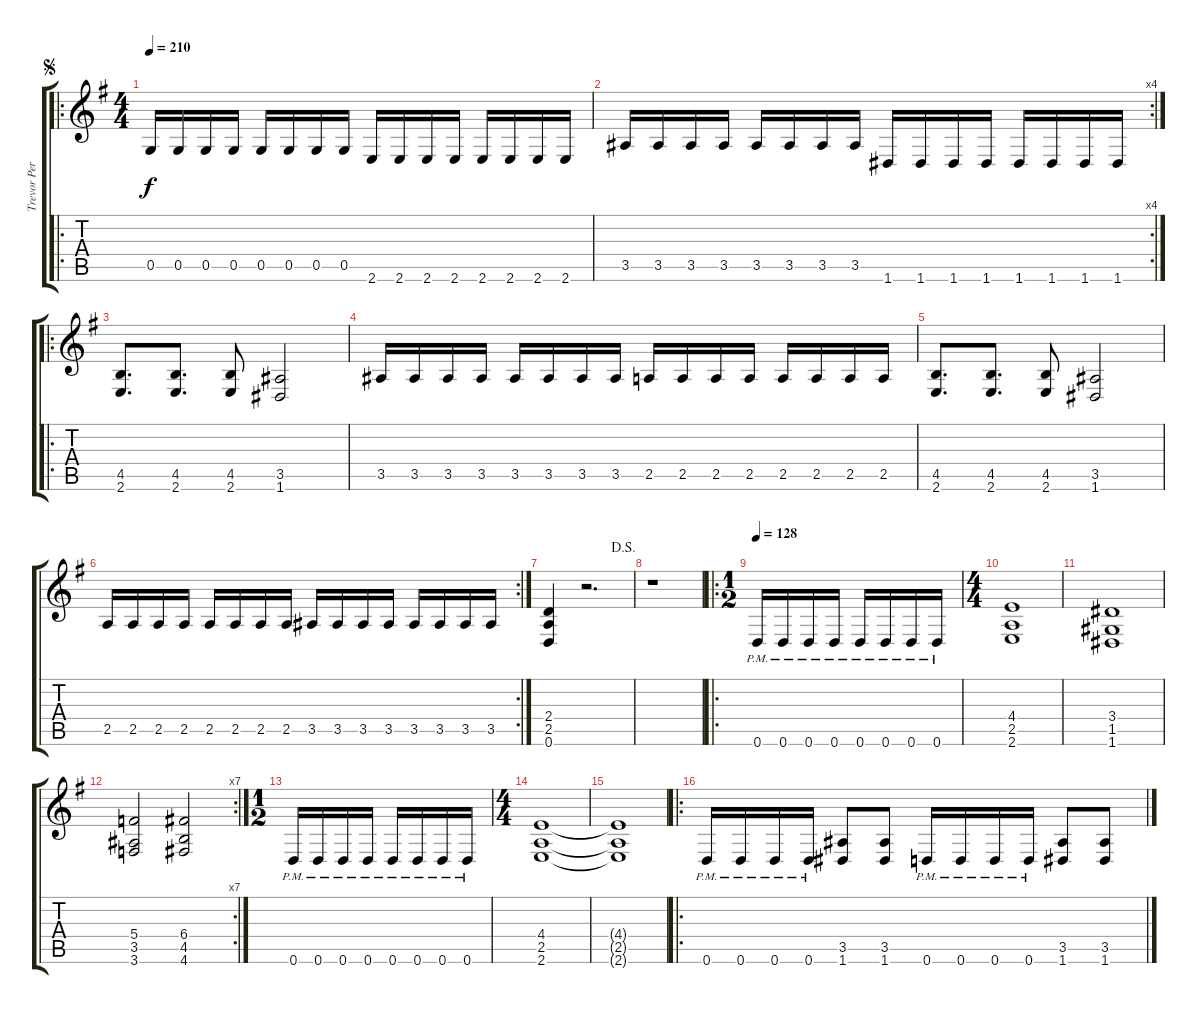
\track ("Trevor Perez" "Trevor Per") {instrument overdrivenguitar}
\staff {score tabs}
\tuning (D4 A3 F3 C3 G2 D2) {hide}
\ro
\ts (4 4)
\jump segno
\tempo 210
\clef g2
\ks g
0.5.16{dy f} 0.5.16 0.5.16 0.5.16 0.5.16 0.5.16 0.5.16 0.5.16 2.6.16 2.6.16 2.6.16 2.6.16 2.6.16 2.6.16 2.6.16 2.6.16 |
\rc 4
3.5.16 3.5.16 3.5.16 3.5.16 3.5.16 3.5.16 3.5.16 3.5.16 1.6.16 1.6.16 1.6.16 1.6.16 1.6.16 1.6.16 1.6.16 1.6.16 |
\ro
(4.5 2.6).8{d} (4.5 2.6).8{d} (4.5 2.6).8 (3.5 1.6).2 |
3.5.16 3.5.16 3.5.16 3.5.16 3.5.16 3.5.16 3.5.16 3.5.16 2.5.16 2.5.16 2.5.16 2.5.16 2.5.16 2.5.16 2.5.16 2.5.16 |
(4.5 2.6).8{d} (4.5 2.6).8{d} (4.5 2.6).8 (3.5 1.6).2 |
\rc 2
2.5.16 2.5.16 2.5.16 2.5.16 2.5.16 2.5.16 2.5.16 2.5.16 3.5.16 3.5.16 3.5.16 3.5.16 3.5.16 3.5.16 3.5.16 3.5.16 |
\jump dalsegno
(2.4 2.5 0.6).4 r.2{d} |
r.1 |
\ro
\ts (1 2)
\tempo 128
0.6{pm}.16 0.6{pm}.16 0.6{pm}.16 0.6{pm}.16 0.6{pm}.16 0.6{pm}.16 0.6{pm}.16 0.6{pm}.16 |
\ts (4 4)
(4.4 2.5 2.6).1 |
(3.4 1.5 1.6).1 |
\rc 7
(5.4 3.5 3.6).2 (6.4 4.5 4.6).2 |
\ts (1 2)
0.6{pm}.16 0.6{pm}.16 0.6{pm}.16 0.6{pm}.16 0.6{pm}.16 0.6{pm}.16 0.6{pm}.16 0.6{pm}.16 |
\ts (4 4)
(4.4 2.5 2.6).1 |
(4.4{t} 2.5{t} 2.6{t}).1 |
\ro
0.6{pm}.16 0.6{pm}.16 0.6{pm}.16 0.6{pm}.16 (3.5 1.6).8 (3.5 1.6).8 0.6{pm}.16 0.6{pm}.16 0.6{pm}.16 0.6{pm}.16 (3.5 1.6).8 (3.5 1.6).8
